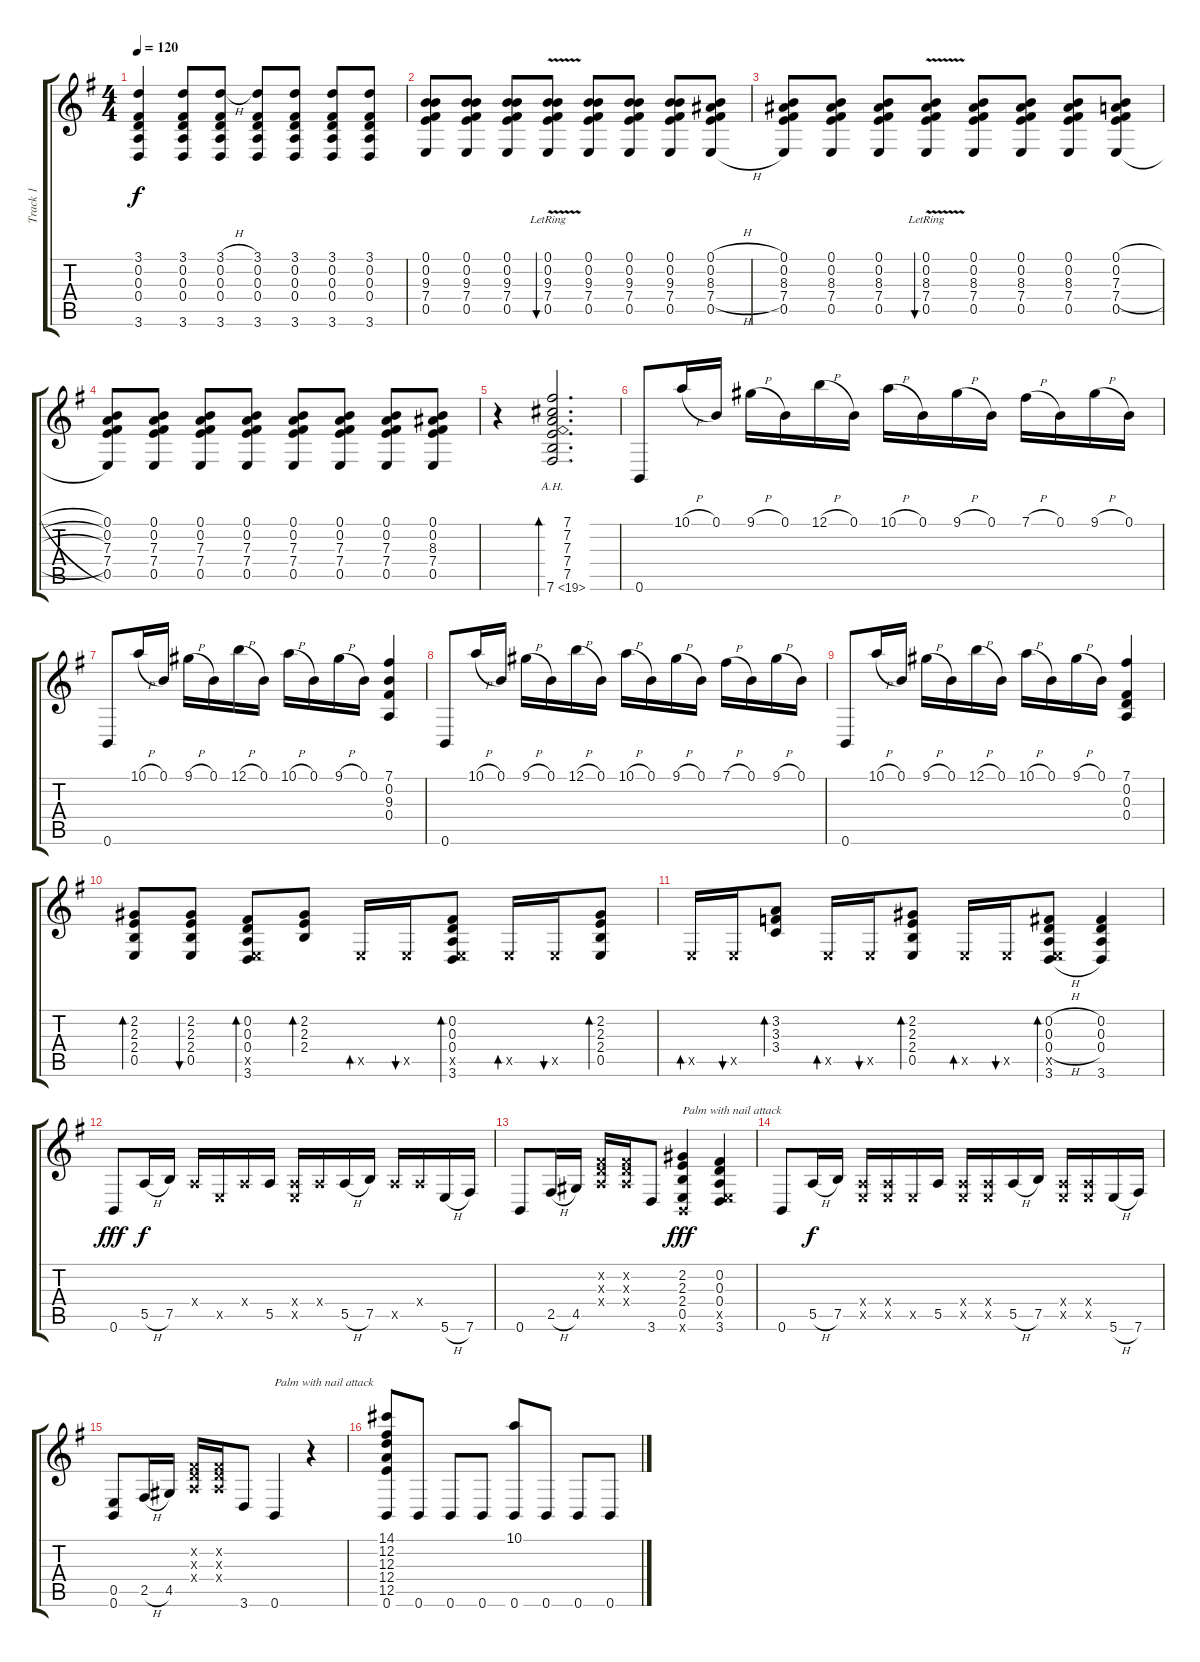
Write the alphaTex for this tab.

\track ("Track 1" "Track 1") {instrument acousticguitarsteel}
\staff {score tabs}
\tuning (B3 Gb3 D3 A2 E2 B1) {hide}
\ts (4 4)
\tempo 120
\clef g2
\ks g
(3.1 0.2 0.3 0.4 3.6).4{dy f} (3.1 0.2 0.3 0.4 3.6).8 (3.1{h} 0.2 0.3 0.4 3.6).8 (3.1 0.2 0.3 0.4 3.6).8 (3.1 0.2 0.3 0.4 3.6).8 (3.1 0.2 0.3 0.4 3.6).8 (3.1 0.2 0.3 0.4 3.6).8 |
(0.1 0.2 9.3 7.4 0.5).8 (0.1 0.2 9.3 7.4 0.5).8 (0.1 0.2 9.3 7.4 0.5).8 (0.1{v} 0.2{v lr} 9.3 7.4 0.5).8{bu 120} (0.1 0.2 9.3 7.4 0.5).8 (0.1 0.2 9.3 7.4 0.5).8 (0.1 0.2 9.3 7.4 0.5).8 (0.1{h} 0.2{h} 8.3{h} 7.4{h} 0.5{h}).8 |
(0.1 0.2 8.3 7.4 0.5).8 (0.1 0.2 8.3 7.4 0.5).8 (0.1 0.2 8.3 7.4 0.5).8 (0.1 0.2 8.3 7.4{v lr} 0.5).8{bu 120} (0.1 0.2 8.3 7.4 0.5).8 (0.1 0.2 8.3 7.4 0.5).8 (0.1 0.2 8.3 7.4 0.5).8 (0.1{h} 0.2{h} 7.3{h} 7.4{h} 0.5{h}).8 |
(0.1 0.2 7.3 7.4 0.5).8 (0.1 0.2 7.3 7.4 0.5).8 (0.1 0.2 7.3 7.4 0.5).8 (0.1 0.2 7.3 7.4 0.5).8 (0.1 0.2 7.3 7.4 0.5).8 (0.1 0.2 7.3 7.4 0.5).8 (0.1 0.2 7.3 7.4 0.5).8 (0.1 0.2 8.3 7.4 0.5).8 |
r.4 (7.1 7.2 7.3 7.4 7.5 7.6{ah 12}).2{d bd 480} |
0.6.8 10.1{h}.16 0.1.16 9.1{h}.16 0.1.16 12.1{h}.16 0.1.16 10.1{h}.16 0.1.16 9.1{h}.16 0.1.16 7.1{h}.16 0.1.16 9.1{h}.16 0.1.16 |
0.6.8 10.1{h}.16 0.1.16 9.1{h}.16 0.1.16 12.1{h}.16 0.1.16 10.1{h}.16 0.1.16 9.1{h}.16 0.1.16 (7.1 0.2 9.3 0.4).4 |
0.6.8 10.1{h}.16 0.1.16 9.1{h}.16 0.1.16 12.1{h}.16 0.1.16 10.1{h}.16 0.1.16 9.1{h}.16 0.1.16 7.1{h}.16 0.1.16 9.1{h}.16 0.1.16 |
0.6.8 10.1{h}.16 0.1.16 9.1{h}.16 0.1.16 12.1{h}.16 0.1.16 10.1{h}.16 0.1.16 9.1{h}.16 0.1.16 (7.1 0.2 0.3 0.4).4 |
(2.2 2.3 2.4 0.5).8{bd 240} (2.2 2.3 2.4 0.5).8{bu 240} (0.2 0.3 0.4 0.5{x} 3.6).8{bd 240} (2.2 2.3 2.4).8{bd 240} 0.5{x}.16{bd 240} 0.5{x}.16{bu 240} (0.2 0.3 0.4 0.5{x} 3.6).8{bd 240} 0.5{x}.16{bd 240} 0.5{x}.16{bu 240} (2.2 2.3 2.4 0.5).8{bd 240} |
0.5{x}.16{bd 240} 0.5{x}.16{bu 240} (3.2 3.3 3.4).8{bd 240} 0.5{x}.16{bd 240} 0.5{x}.16{bu 240} (2.2 2.3 2.4 0.5).8{bd 240} 0.5{x}.16{bd 240} 0.5{x}.16{bu 240} (0.2{h} 0.3{h} 0.4{h} 0.5{x} 3.6{h}).8{bd 240} (0.2 0.3 0.4 3.6).4 |
0.6.8{dy fff} 5.5{h}.16{dy f} 7.5.16 0.4{x}.16 0.5{x}.16 0.4{x}.16 5.5.16 (0.4{x} 0.5{x}).16 0.4{x}.16 5.5{h}.16 7.5.16 5.5{x}.16 0.4{x}.16 5.6{h}.16 7.6.16 |
0.6.8 2.5{h}.16 4.5.16 (0.2{x} 0.3{x} 0.4{x}).16 (0.2{x} 0.3{x} 0.4{x}).16 3.6.8 (2.2 2.3 2.4 0.5 0.6{x}).4{txt "Palm with nail attack" dy fff} (0.2 0.3 0.4 0.5{x} 3.6).4 |
0.6.8 5.5{h}.16{dy f} 7.5.16 (0.4{x} 0.5{x}).16 (0.4{x} 0.5{x}).16 0.5{x}.16 5.5.16 (0.4{x} 0.5{x}).16 (0.4{x} 0.5{x}).16 5.5{h}.16 7.5.16 (0.4{x} 0.5{x}).16 (0.4{x} 0.5{x}).16 5.6{h}.16 7.6.16 |
(0.5 0.6).8 2.5{h}.16 4.5.16 (0.2{x} 0.3{x} 0.4{x}).16 (0.2{x} 0.3{x} 0.4{x}).16 3.6.8 0.6.4{txt "Palm with nail attack"} r.4 |
(14.1 12.2 12.3 12.4 12.5 0.6).8 0.6.8 0.6.8 0.6.8 (10.1 0.6).8 0.6.8 0.6.8 0.6.8
